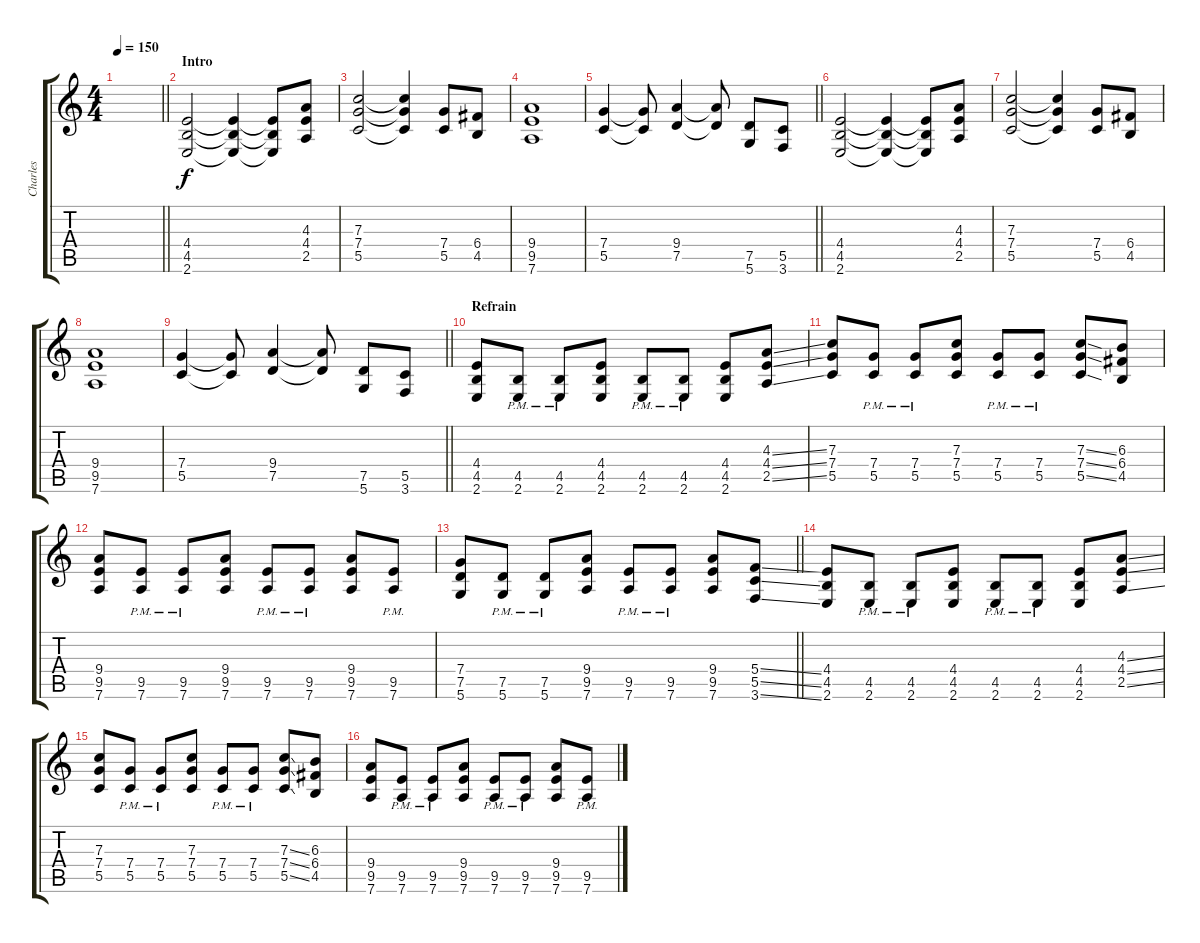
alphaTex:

\track ("Charles" "Charles") {instrument distortionguitar}
\staff {score tabs}
\tuning (D4 A3 F3 C3 G2 D2) {hide}
\ts (4 4)
\tempo 150
\clef g2
\barLineRight lightlight
\ks c
|
\section ("" "Intro")
(4.4 4.5 2.6).2 (4.4{t} 4.5{t} 2.6{t}).4 (4.4{t} 4.5{t} 2.6{t}).8 (4.3 4.4 2.5).8 |
(7.3 7.4 5.5).2 (7.3{t} 7.4{t} 5.5{t}).4 (7.4 5.5).8 (6.4 4.5).8 |
(9.4 9.5 7.6).1 |
\barLineRight lightlight
(7.4 5.5).4 (7.4{t} 5.5{t}).8 (9.4 7.5).4 (9.4{t} 7.5{t}).8 (7.5 5.6).8 (5.5 3.6).8 |
(4.4 4.5 2.6).2 (4.4{t} 4.5{t} 2.6{t}).4 (4.4{t} 4.5{t} 2.6{t}).8 (4.3 4.4 2.5).8 |
(7.3 7.4 5.5).2 (7.3{t} 7.4{t} 5.5{t}).4 (7.4 5.5).8 (6.4 4.5).8 |
(9.4 9.5 7.6).1 |
\barLineRight lightlight
(7.4 5.5).4 (7.4{t} 5.5{t}).8 (9.4 7.5).4 (9.4{t} 7.5{t}).8 (7.5 5.6).8 (5.5 3.6).8 |
\section ("" "Refrain")
(4.4 4.5 2.6).8 (4.5{pm} 2.6{pm}).8 (4.5{pm} 2.6{pm}).8 (4.4 4.5 2.6).8 (4.5{pm} 2.6{pm}).8 (4.5{pm} 2.6{pm}).8 (4.4 4.5 2.6).8 (4.3{ss} 4.4{ss} 2.5{ss}).8 |
(7.3 7.4 5.5).8 (7.4{pm} 5.5{pm}).8 (7.4{pm} 5.5{pm}).8 (7.3 7.4 5.5).8 (7.4{pm} 5.5{pm}).8 (7.4{pm} 5.5{pm}).8 (7.3{ss} 7.4{ss} 5.5{ss}).8 (6.3 6.4 4.5).8 |
(9.4 9.5 7.6).8 (9.5{pm} 7.6{pm}).8 (9.5{pm} 7.6{pm}).8 (9.4 9.5 7.6).8 (9.5{pm} 7.6{pm}).8 (9.5{pm} 7.6{pm}).8 (9.4 9.5 7.6).8 (9.5{pm} 7.6{pm}).8 |
\barLineRight lightlight
(7.4 7.5 5.6).8 (7.5 5.6{pm}).8 (7.5 5.6{pm}).8 (9.4 9.5 7.6).8 (9.5 7.6{pm}).8 (9.5 7.6{pm}).8 (9.4 9.5 7.6).8 (5.4{ss} 5.5{ss} 3.6{ss}).8 |
(4.4 4.5 2.6).8 (4.5{pm} 2.6{pm}).8 (4.5{pm} 2.6{pm}).8 (4.4 4.5 2.6).8 (4.5{pm} 2.6{pm}).8 (4.5{pm} 2.6{pm}).8 (4.4 4.5 2.6).8 (4.3{ss} 4.4{ss} 2.5{ss}).8 |
(7.3 7.4 5.5).8 (7.4{pm} 5.5{pm}).8 (7.4{pm} 5.5{pm}).8 (7.3 7.4 5.5).8 (7.4{pm} 5.5{pm}).8 (7.4{pm} 5.5{pm}).8 (7.3{ss} 7.4{ss} 5.5{ss}).8 (6.3 6.4 4.5).8 |
(9.4 9.5 7.6).8 (9.5{pm} 7.6{pm}).8 (9.5{pm} 7.6{pm}).8 (9.4 9.5 7.6).8 (9.5{pm} 7.6{pm}).8 (9.5{pm} 7.6{pm}).8 (9.4 9.5 7.6).8 (9.5{pm} 7.6{pm}).8
